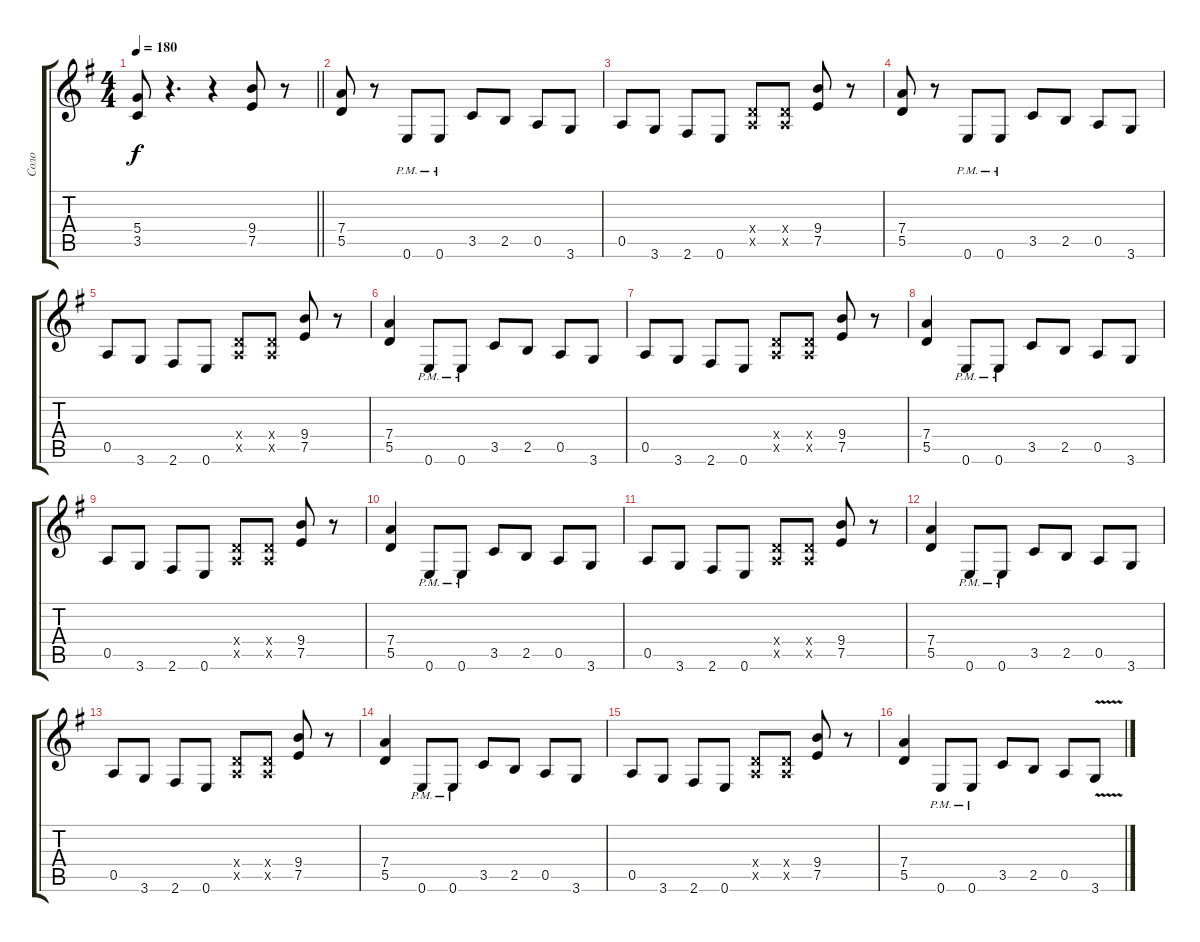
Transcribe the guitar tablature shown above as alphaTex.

\track ("Соло" "Соло") {instrument distortionguitar}
\staff {score tabs}
\tuning (E4 B3 G3 D3 A2 E2) {hide}
\ts (4 4)
\tempo 180
\clef g2
\barLineRight lightlight
\ks g
(5.4 3.5).8{dy f} r.4{d} r.4 (9.4 7.5).8 r.8 |
(7.4 5.5).8 r.8 0.6{pm}.8 0.6{pm}.8 3.5.8 2.5.8 0.5.8 3.6.8 |
0.5.8 3.6.8 2.6.8 0.6.8 (0.4{x} 0.5{x}).8 (0.4{x} 0.5{x}).8 (9.4 7.5).8 r.8 |
(7.4 5.5).8 r.8 0.6{pm}.8 0.6{pm}.8 3.5.8 2.5.8 0.5.8 3.6.8 |
0.5.8 3.6.8 2.6.8 0.6.8 (0.4{x} 0.5{x}).8 (0.4{x} 0.5{x}).8 (9.4 7.5).8 r.8 |
(7.4 5.5).4 0.6{pm}.8 0.6{pm}.8 3.5.8 2.5.8 0.5.8 3.6.8 |
0.5.8 3.6.8 2.6.8 0.6.8 (0.4{x} 0.5{x}).8 (0.4{x} 0.5{x}).8 (9.4 7.5).8 r.8 |
(7.4 5.5).4 0.6{pm}.8 0.6{pm}.8 3.5.8 2.5.8 0.5.8 3.6.8 |
0.5.8 3.6.8 2.6.8 0.6.8 (0.4{x} 0.5{x}).8 (0.4{x} 0.5{x}).8 (9.4 7.5).8 r.8 |
(7.4 5.5).4 0.6{pm}.8 0.6{pm}.8 3.5.8 2.5.8 0.5.8 3.6.8 |
0.5.8 3.6.8 2.6.8 0.6.8 (0.4{x} 0.5{x}).8 (0.4{x} 0.5{x}).8 (9.4 7.5).8 r.8 |
(7.4 5.5).4 0.6{pm}.8 0.6{pm}.8 3.5.8 2.5.8 0.5.8 3.6.8 |
0.5.8 3.6.8 2.6.8 0.6.8 (0.4{x} 0.5{x}).8 (0.4{x} 0.5{x}).8 (9.4 7.5).8 r.8 |
(7.4 5.5).4 0.6{pm}.8 0.6{pm}.8 3.5.8 2.5.8 0.5.8 3.6.8 |
0.5.8 3.6.8 2.6.8 0.6.8 (0.4{x} 0.5{x}).8 (0.4{x} 0.5{x}).8 (9.4 7.5).8 r.8 |
(7.4 5.5).4 0.6{pm}.8 0.6{pm}.8 3.5.8 2.5.8 0.5.8 3.6{v}.8
